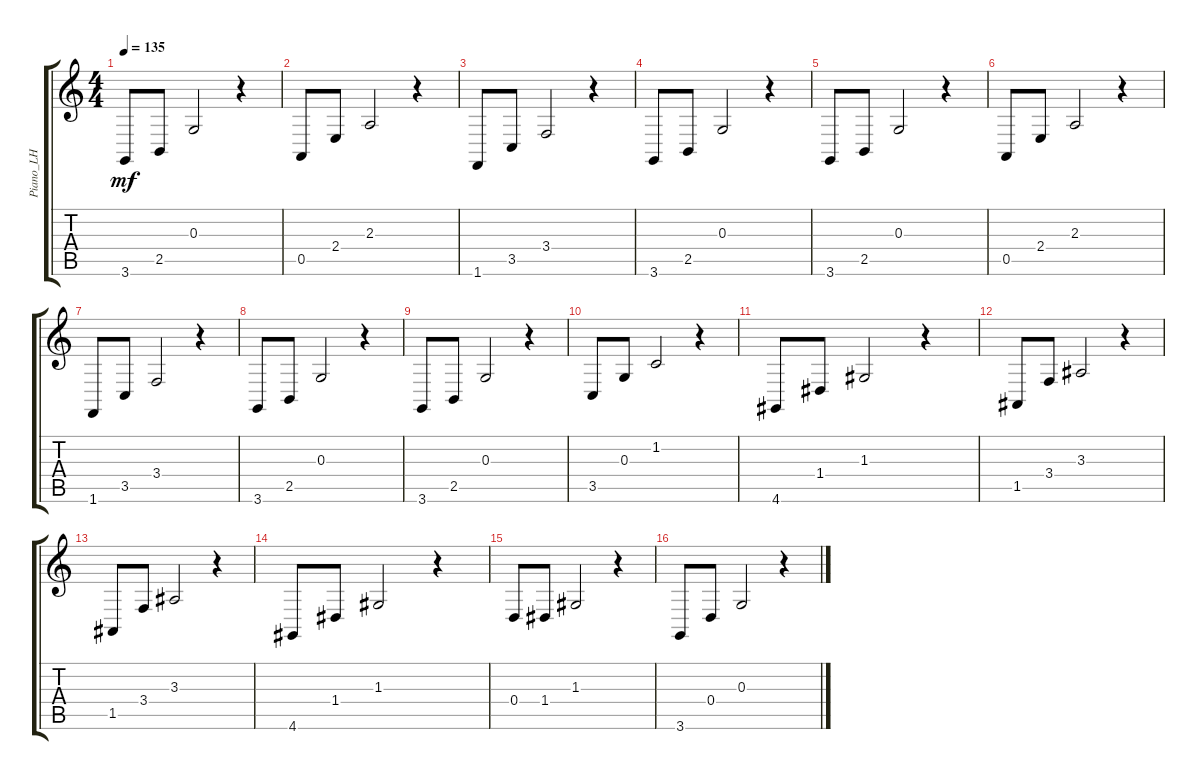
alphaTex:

\track ("Piano_LH" "Piano_LH") {instrument acousticgrandpiano}
\staff {score tabs}
\tuning (E4 B3 G3 D3 A2 E2) {hide}
\ts (4 4)
\tempo 135
\clef g2
\ks c
3.6.8{dy mf} 2.5.8 0.3.2 r.4 |
0.5.8 2.4.8 2.3.2 r.4 |
1.6.8 3.5.8 3.4.2 r.4 |
3.6.8 2.5.8 0.3.2 r.4 |
3.6.8 2.5.8 0.3.2 r.4 |
0.5.8 2.4.8 2.3.2 r.4 |
1.6.8 3.5.8 3.4.2 r.4 |
3.6.8 2.5.8 0.3.2 r.4 |
3.6.8 2.5.8 0.3.2 r.4 |
3.5.8 0.3.8 1.2.2 r.4 |
4.6.8 1.4.8 1.3.2 r.4 |
1.5.8 3.4.8 3.3.2 r.4 |
1.5.8 3.4.8 3.3.2 r.4 |
4.6.8 1.4.8 1.3.2 r.4 |
0.4.8 1.4.8 1.3.2 r.4 |
3.6.8 0.4.8 0.3.2 r.4
